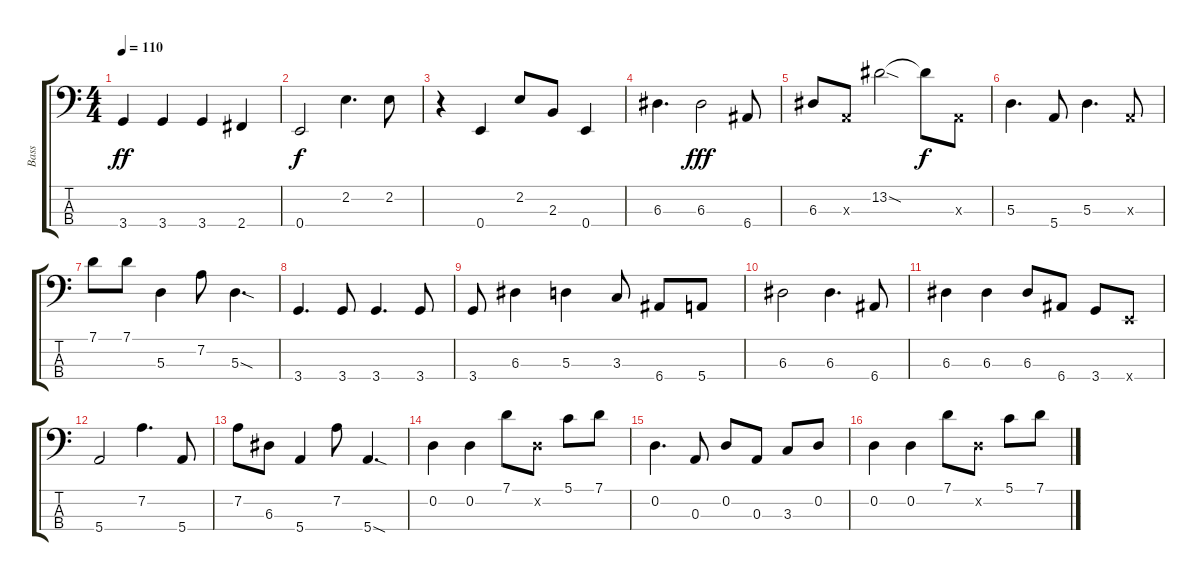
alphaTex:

\track ("Bass" "Bass") {instrument acousticbass}
\staff {score tabs}
\tuning (G2 D2 A1 E1) {hide}
\ts (4 4)
\tempo 110
\clef f4
\ks c
3.4.4{dy ff} 3.4.4 3.4.4 2.4.4 |
0.4.2{dy f} 2.2.4{d} 2.2.8 |
r.4 0.4.4 2.2.8 2.3.8 0.4.4 |
6.3.4{d} 6.3.2{dy fff} 6.4.8 |
6.3.8 0.3{x}.8 13.2{sod}.2 13.2{t}.8{dy f} 0.3{x}.8 |
5.3.4{d} 5.4.8 5.3.4{d} 0.3{x}.8 |
7.1.8 7.1.8 5.3.4 7.2.8 5.3{sod}.4{d} |
3.4.4{d} 3.4.8 3.4.4{d} 3.4.8 |
3.4.8 6.3.4 5.3.4 3.3.8 6.4.8 5.4.8 |
6.3.2 6.3.4{d} 6.4.8 |
6.3.4 6.3.4 6.3.8 6.4.8 3.4.8 0.4{x}.8 |
5.4.2 7.2.4{d} 5.4.8 |
7.2.8 6.3.8 5.4.4 7.2.8 5.4{sod}.4{d} |
0.2.4 0.2.4 7.1.8 0.2{x}.8 5.1.8 7.1.8 |
0.2.4{d} 0.3.8 0.2.8 0.3.8 3.3.8 0.2.8 |
0.2.4 0.2.4 7.1.8 0.2{x}.8 5.1.8 7.1.8
